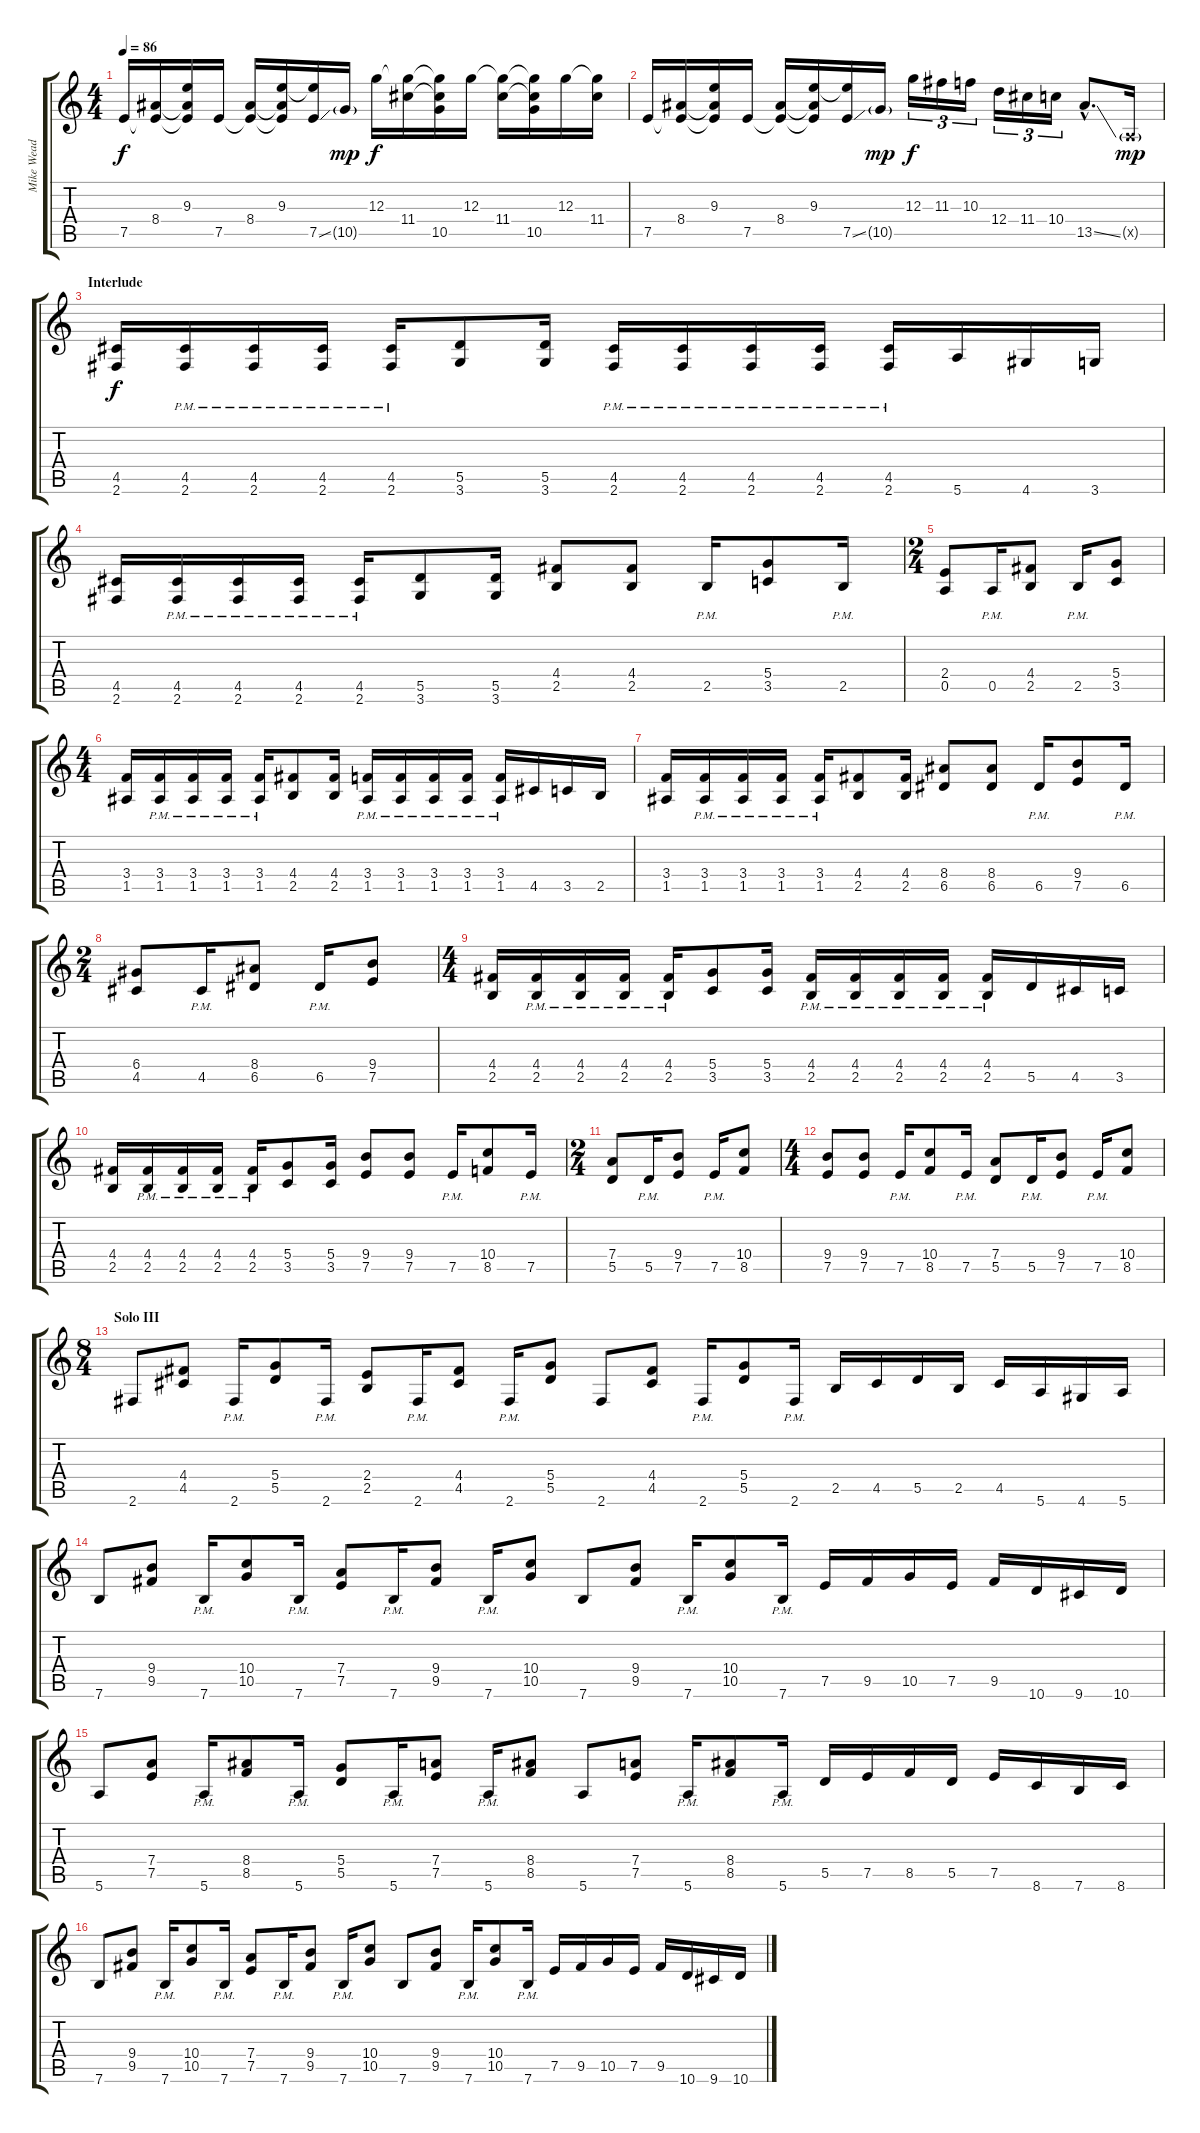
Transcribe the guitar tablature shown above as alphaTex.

\track ("Mike Wead" "Mike Wead") {instrument distortionguitar}
\staff {score tabs}
\tuning (E4 B3 G3 D3 A2 E2) {hide}
\ts (4 4)
\tempo 86
\clef g2
\ks c
7.5.16{dy f} (8.4 7.5{t}).16 (9.3 8.4{t} 7.5{t}).16 7.5.16 (8.4 7.5{t}).16 (9.3 8.4{t} 7.5{t}).16 (9.3{t} 7.5{ss}).16 10.5{g}.16{dy mp} 12.3.16{dy f} (12.3{t} 11.4).16 (12.3{t} 11.4{t} 10.5).16 12.3.16 (12.3{t} 11.4).16 (12.3{t} 11.4{t} 10.5).16 12.3.16 (12.3{t} 11.4).16 |
7.5.16 (8.4 7.5{t}).16 (9.3 8.4{t} 7.5{t}).16 7.5.16 (8.4 7.5{t}).16 (9.3 8.4{t} 7.5{t}).16 (9.3{t} 7.5{ss}).16 10.5{g}.16{dy mp} 12.3.16{tu (3 2) dy f} 11.3.16{tu (3 2)} 10.3.16{tu (3 2)} 12.4.16{tu (3 2)} 11.4.16{tu (3 2)} 10.4.16{tu (3 2)} 13.5{ss hac}.8{d} 0.5{g x}.16{dy mp} |
\section ("" "Interlude")
(4.5 2.6).16{dy f} (4.5{pm} 2.6{pm}).16 (4.5{pm} 2.6{pm}).16 (4.5{pm} 2.6{pm}).16 (4.5{pm} 2.6{pm}).16 (5.5 3.6).8 (5.5 3.6).16 (4.5{pm} 2.6{pm}).16 (4.5{pm} 2.6{pm}).16 (4.5{pm} 2.6{pm}).16 (4.5{pm} 2.6{pm}).16 (4.5{pm} 2.6{pm}).16 5.6.16 4.6.16 3.6.16 |
(4.5 2.6).16 (4.5{pm} 2.6{pm}).16 (4.5{pm} 2.6{pm}).16 (4.5{pm} 2.6{pm}).16 (4.5{pm} 2.6{pm}).16 (5.5 3.6).8 (5.5 3.6).16 (4.4 2.5).8 (4.4 2.5).8 2.5{pm}.16 (5.4 3.5).8 2.5{pm}.16 |
\ts (2 4)
(2.4 0.5).8 0.5{pm}.16 (4.4 2.5).8 2.5{pm}.16 (5.4 3.5).8 |
\ts (4 4)
(3.4 1.5).16 (3.4{pm} 1.5{pm}).16 (3.4{pm} 1.5{pm}).16 (3.4{pm} 1.5{pm}).16 (3.4{pm} 1.5).16 (4.4 2.5).8 (4.4 2.5).16 (3.4{pm} 1.5{pm}).16 (3.4{pm} 1.5{pm}).16 (3.4{pm} 1.5{pm}).16 (3.4{pm} 1.5{pm}).16 (3.4{pm} 1.5{pm}).16 4.5.16 3.5.16 2.5.16 |
(3.4 1.5).16 (3.4{pm} 1.5{pm}).16 (3.4{pm} 1.5{pm}).16 (3.4{pm} 1.5{pm}).16 (3.4{pm} 1.5{pm}).16 (4.4 2.5).8 (4.4 2.5).16 (8.4 6.5).8 (8.4 6.5).8 6.5{pm}.16 (9.4 7.5).8 6.5{pm}.16 |
\ts (2 4)
(6.4 4.5).8 4.5{pm}.16 (8.4 6.5).8 6.5{pm}.16 (9.4 7.5).8 |
\ts (4 4)
(4.4 2.5).16 (4.4{pm} 2.5{pm}).16 (4.4{pm} 2.5{pm}).16 (4.4{pm} 2.5{pm}).16 (4.4{pm} 2.5).16 (5.4 3.5).8 (5.4 3.5).16 (4.4{pm} 2.5{pm}).16 (4.4{pm} 2.5{pm}).16 (4.4{pm} 2.5{pm}).16 (4.4{pm} 2.5{pm}).16 (4.4{pm} 2.5{pm}).16 5.5.16 4.5.16 3.5.16 |
(4.4 2.5).16 (4.4{pm} 2.5{pm}).16 (4.4{pm} 2.5{pm}).16 (4.4{pm} 2.5{pm}).16 (4.4{pm} 2.5{pm}).16 (5.4 3.5).8 (5.4 3.5).16 (9.4 7.5).8 (9.4 7.5).8 7.5{pm}.16 (10.4 8.5).8 7.5{pm}.16 |
\ts (2 4)
(7.4 5.5).8 5.5{pm}.16 (9.4 7.5).8 7.5{pm}.16 (10.4 8.5).8 |
\ts (4 4)
(9.4 7.5).8 (9.4 7.5).8 7.5{pm}.16 (10.4 8.5).8 7.5{pm}.16 (7.4 5.5).8 5.5{pm}.16 (9.4 7.5).8 7.5{pm}.16 (10.4 8.5).8 |
\ts (8 4)
\section ("" "Solo III")
2.6.8 (4.4 4.5).8 2.6{pm}.16 (5.4 5.5).8 2.6{pm}.16 (2.4 2.5).8 2.6{pm}.16 (4.4 4.5).8 2.6{pm}.16 (5.4 5.5).8 2.6.8 (4.4 4.5).8 2.6{pm}.16 (5.4 5.5).8 2.6{pm}.16 2.5.16 4.5.16 5.5.16 2.5.16 4.5.16 5.6.16 4.6.16 5.6.16 |
7.6.8 (9.4 9.5).8 7.6{pm}.16 (10.4 10.5).8 7.6{pm}.16 (7.4 7.5).8 7.6{pm}.16 (9.4 9.5).8 7.6{pm}.16 (10.4 10.5).8 7.6.8 (9.4 9.5).8 7.6{pm}.16 (10.4 10.5).8 7.6{pm}.16 7.5.16 9.5.16 10.5.16 7.5.16 9.5.16 10.6.16 9.6.16 10.6.16 |
5.6.8 (7.4 7.5).8 5.6{pm}.16 (8.4 8.5).8 5.6{pm}.16 (5.4 5.5).8 5.6{pm}.16 (7.4 7.5).8 5.6{pm}.16 (8.4 8.5).8 5.6.8 (7.4 7.5).8 5.6{pm}.16 (8.4 8.5).8 5.6{pm}.16 5.5.16 7.5.16 8.5.16 5.5.16 7.5.16 8.6.16 7.6.16 8.6.16 |
7.6.8 (9.4 9.5).8 7.6{pm}.16 (10.4 10.5).8 7.6{pm}.16 (7.4 7.5).8 7.6{pm}.16 (9.4 9.5).8 7.6{pm}.16 (10.4 10.5).8 7.6.8 (9.4 9.5).8 7.6{pm}.16 (10.4 10.5).8 7.6{pm}.16 7.5.16 9.5.16 10.5.16 7.5.16 9.5.16 10.6.16 9.6.16 10.6.16
